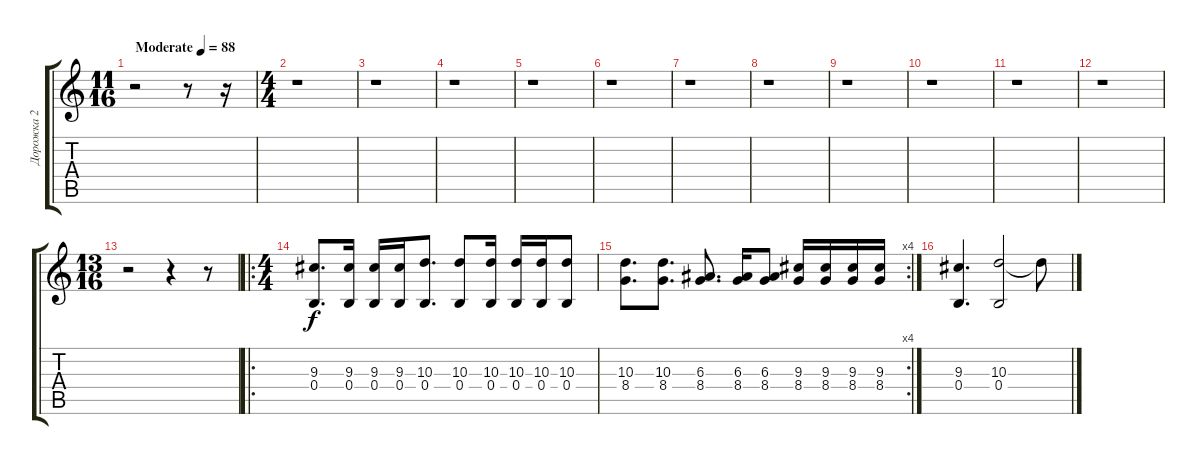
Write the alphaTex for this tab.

\track ("Дорожка 2" "Дорожка 2") {instrument electricguitarjazz}
\staff {score tabs}
\tuning (Db4 Ab3 E3 B2 Gb2 B1) {hide}
\ts (11 16)
\tempo (88 "Moderate")
\clef g2
\ks c
r.2{dy f instrument electricguitarjazz} r.8 r.16 |
\ts (4 4)
r.1 |
r.1 |
r.1 |
r.1 |
r.1 |
r.1 |
r.1 |
r.1 |
r.1 |
r.1 |
r.1 |
\ts (13 16)
r.2 r.4 r.8 |
\ro
\ts (4 4)
(9.3 0.4).8{d} (9.3 0.4).16 (9.3 0.4).16 (9.3 0.4).16 (10.3 0.4).8{d} (10.3 0.4).8 (10.3 0.4).16 (10.3 0.4).16 (10.3 0.4).16 (10.3 0.4).8 |
\rc 4
(10.3 8.4).8{d} (10.3 8.4).8{d} (6.3 8.4).8{d} (6.3 8.4).16 (6.3 8.4).8 (9.3 8.4).16 (9.3 8.4).16 (9.3 8.4).16 (9.3 8.4).16 |
(9.3 0.4).4{d} (10.3 0.4).2 10.3{t}.8
